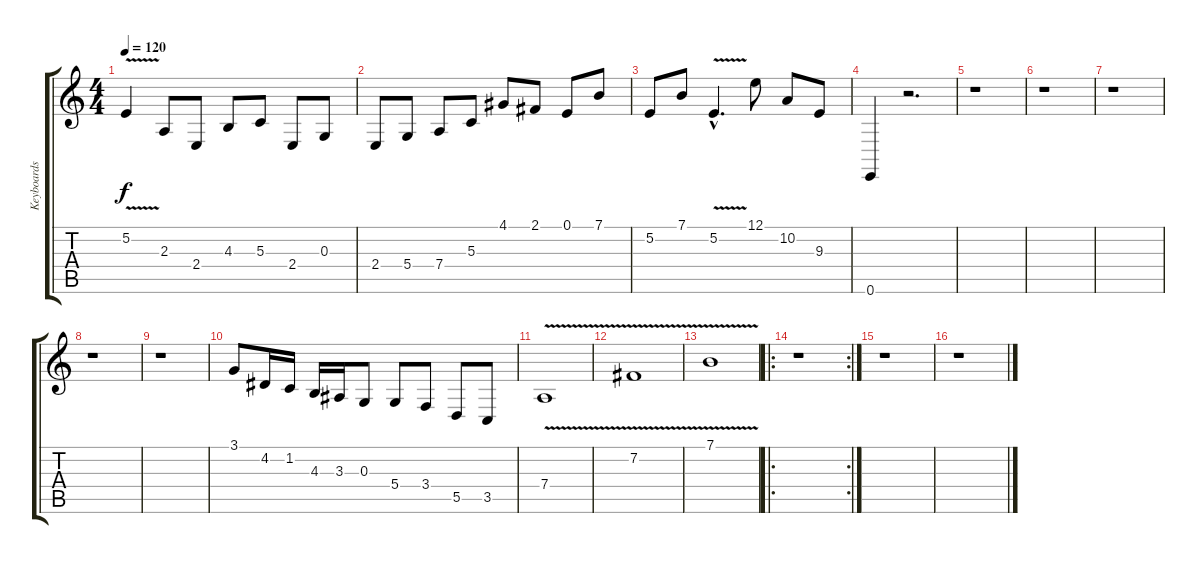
\track ("Keyboards (Josh)" "Keyboards ") {instrument violin}
\staff {score tabs}
\tuning (E4 B3 G3 D3 A2 E2) {hide}
\ts (4 4)
\tempo 120
\clef g2
\ks c
5.2{v}.4{dy f instrument violin} 2.3.8 2.4.8 4.3.8 5.3.8 2.4.8 0.3.8 |
2.4.8 5.4.8 7.4.8 5.3.8 4.1.8 2.1.8 0.1.8 7.1.8 |
5.2.8 7.1.8 5.2{v hac}.4{d} 12.1.8{instrument seashore} 10.2.8 9.3.8 |
0.6.4{instrument fx5brightness} r.2{d} |
r.1 |
r.1 |
r.1 |
r.1 |
r.1 |
3.1.8{instrument violin} 4.2.16 1.2.16 4.3.16 3.3.16 0.3.8 5.4.8 3.4.8 5.5.8 3.5.8 |
7.4{v}.1 |
7.2{v}.1 |
7.1{v}.1 |
\ro
\rc 2
r.1 |
r.1 |
r.1
